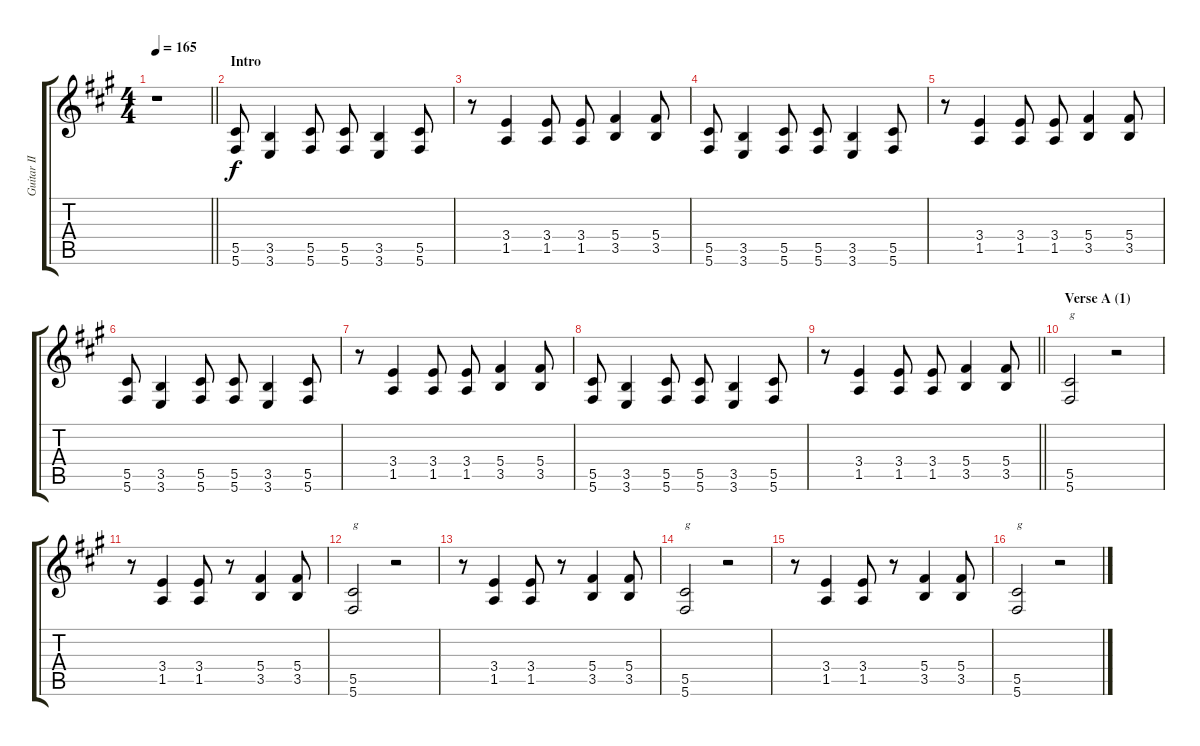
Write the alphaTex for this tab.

\track ("Guitar II" "Guitar II") {instrument distortionguitar}
\staff {score tabs}
\tuning (Eb4 Bb3 Gb3 Db3 Ab2 Db2) {hide}
\ts (4 4)
\tempo 165
\clef g2
\barLineRight lightlight
\ks f#minor
r.1{dy f instrument distortionguitar} |
\section ("" "Intro")
(5.5 5.6).8 (3.5 3.6).4 (5.5 5.6).8 (5.5 5.6).8 (3.5 3.6).4 (5.5 5.6).8 |
r.8 (3.4 1.5).4 (3.4 1.5).8 (3.4 1.5).8 (5.4 3.5).4 (5.4 3.5).8 |
(5.5 5.6).8 (3.5 3.6).4 (5.5 5.6).8 (5.5 5.6).8 (3.5 3.6).4 (5.5 5.6).8 |
r.8 (3.4 1.5).4 (3.4 1.5).8 (3.4 1.5).8 (5.4 3.5).4 (5.4 3.5).8 |
(5.5 5.6).8 (3.5 3.6).4 (5.5 5.6).8 (5.5 5.6).8 (3.5 3.6).4 (5.5 5.6).8 |
r.8 (3.4 1.5).4 (3.4 1.5).8 (3.4 1.5).8 (5.4 3.5).4 (5.4 3.5).8 |
(5.5 5.6).8 (3.5 3.6).4 (5.5 5.6).8 (5.5 5.6).8 (3.5 3.6).4 (5.5 5.6).8 |
\barLineRight lightlight
r.8 (3.4 1.5).4 (3.4 1.5).8 (3.4 1.5).8 (5.4 3.5).4 (5.4 3.5).8 |
\section ("" "Verse A (1)")
(5.5 5.6).2{txt "g"} r.2 |
r.8 (3.4 1.5).4 (3.4 1.5).8 r.8 (5.4 3.5).4 (5.4 3.5).8 |
(5.5 5.6).2{txt "g"} r.2 |
r.8 (3.4 1.5).4 (3.4 1.5).8 r.8 (5.4 3.5).4 (5.4 3.5).8 |
(5.5 5.6).2{txt "g"} r.2 |
r.8 (3.4 1.5).4 (3.4 1.5).8 r.8 (5.4 3.5).4 (5.4 3.5).8 |
(5.5 5.6).2{txt "g"} r.2
